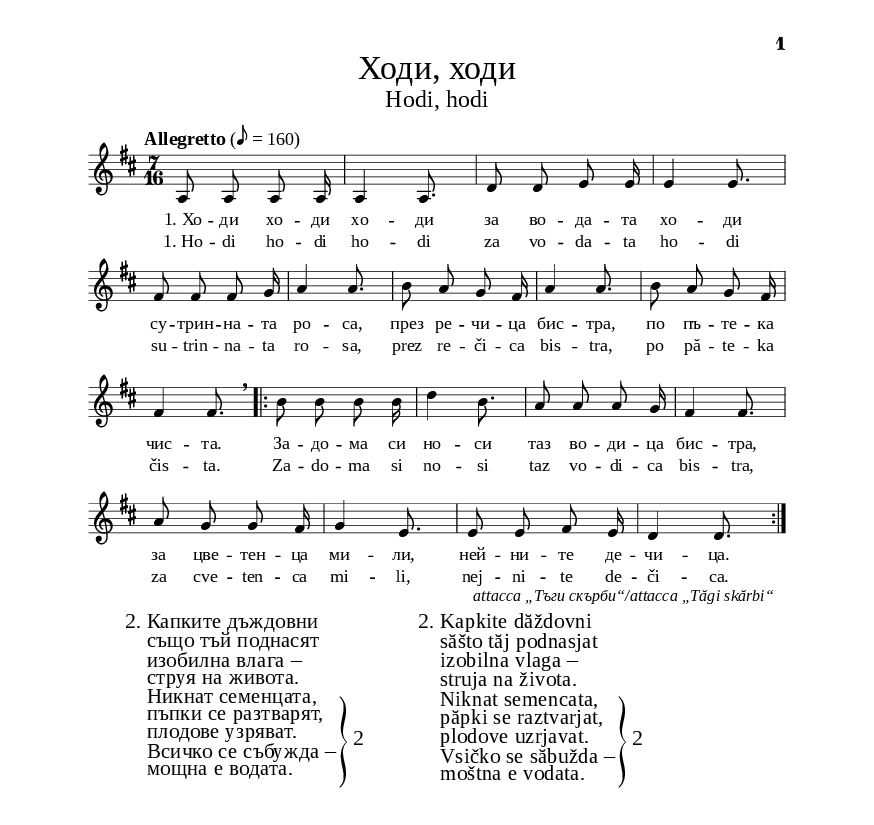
\version "2.24.3"

% include paper part and global functions
\include "include/globals.ily"

"rightBraces088" = \markup {
  \column {
    % repeat braces




    \translate #'(0 . -15.6 )
    \right-brace #44

  }
  \column {
    % repeat numbers




    \translate #'(0 . -16.0 )
    2
  }
}

\bookpart {
  \label #'ref088
  \tocItem \markup "Ходи, ходи –  Hodi, hodi"
  \include "include/bookpart-paper.ily"
  \score {
    \include "include/score-layout.ily"

    \new Voice \absolute  {
      \clef treble
      \key d \major
      \time 7/16
      \tempoFunc "Allegretto" 8 "160"
      a8 a8 a8 a16 | a4 a8. | d'8 d'8 e'8 e'16 | e'4 e'8. | \break

      fis'8 fis'8 fis'8 g'16 | a'4 a'8. | b'8 a'8 g'8 fis'16 | a'4 a'8. | b'8 a'8 g'8 fis'16 | \break

      fis'4 fis'8. \breathe | \bar ".|:" b'8 b'8 b'8 b'16| d''4 b'8. | a'8 a'8 a'8 g'16 | fis'4 fis'8. | \break

      a'8 g'8 g'8 fis'16 | g'4 e'8. | e'8 e'8 fis'8 e'16 | d'4 d'8. | \bar ":|."


    }
    \addlyrics {
      "1. Хо" -- ди хо -- ди хо -- ди за во -- да -- та хо -- ди

      су -- трин -- на -- та ро -- са, през ре -- чи -- ца бис -- тра, по пъ -- те -- ка

      чис -- та. За -- до -- ма  си но -- си  таз во -- ди -- ца бис -- тра,

      за цве -- тен -- ца ми -- ли, ней -- ни -- те де -- чи -- ца.
    }
    \addlyrics {
      "1. Ho" -- di ho -- di ho -- di za vo -- da -- ta ho -- di

      su -- trin -- na -- ta ro -- sa, prez re -- či -- ca bis -- tra, po pă -- te -- ka

      čis -- ta. Za -- do -- ma  si no -- si  taz vo -- di -- ca bis -- tra,

      za cve -- ten -- ca mi -- li, nej -- ni -- te de -- či -- ca.
    }

    \header {
      title = \titleFunc "Ходи, ходи" "Hodi, hodi"
    }

    \midi{}

  } % score
  
  \markup \italic \dc-one-nobold "attacca „Тъги скърби“/attacca „Tăgi skărbi“"

  \markup \fontsize #bgCoupletFontSize {
    \hspace #5
    \override #`(baseline-skip . ,bgCoupletBaselineSkip)
    \column {


      \line { 2. Капките дъждовни}
      \line { "   "също тъй поднасят}
      \line { "   "изобилна влага – }
      \line { "   "струя на живота. }
      \line { "   "Никнат семенцата, }
      \line { "   "пъпки се разтварят,}
      \line { "   "плодове узряват.}
      \line { "   "Всичко се събужда – }
      \line { "   "мощна е водата. }
    } \"rightBraces088"

    \hspace #7
    \override #`(baseline-skip . ,bgCoupletBaselineSkip)
    \column {
      \line { 2. Kapkite dăždovni}
      \line { "   "săšto tăj podnasjat}
      \line { "   "izobilna vlaga – }
      \line { "   "struja na života. }
      \line { "   "Niknat semencata, }
      \line { "   "păpki se raztvarjat,}
      \line { "   "plodove uzrjavat.}
      \line { "   "Vsičko se săbužda – }
      \line { "   "moštna e vodata. }
    } %column
    \"rightBraces088"
  } % markup

 
 
 
\pageBreak

  % include foreign translation(s) of the song
  \version "2.24.3"

\markup \fill-line { \fontsize #deTitleFontSize "Lauf, lauf" }
\markup \null
\markup \null
\markup \fontsize #deCoupletFontSize {
  \hspace #14
  \override #`(baseline-skip . ,deCoupletBaselineSkip)

  \column {
	 
	   \line { 1. Lauf, lauf, lauf, }

  \line { "   "lauf um das Wasser,}

  \line { "   "im Morgentau, }

  \line { "   "durch ein klares Bächlein,}

  \line { "   "auf dem reinen Pfad. }

  \line { "   "Bringe dieses klare Wasser nach Hause, }

  \line { "   "zu den lieben Blümlein, }

  \line { "   "seinen kleinen Kindern.}

   \line { "   " }

  \line {  2.	So bieten die Regentropfen }

 \line { "   " reichlich Feuchtigkeit, den Strom des Lebens. }
 
 \line { "   "Samenkörner sprießen, }
 
 \line { "   "Knospen öffnen sich, }
 
 \line { "   "Früchte reifen. }
 
 \line { "   "Alles erwacht; machtvoll ist das Wasser!  }
    }
}


} % bookpart
